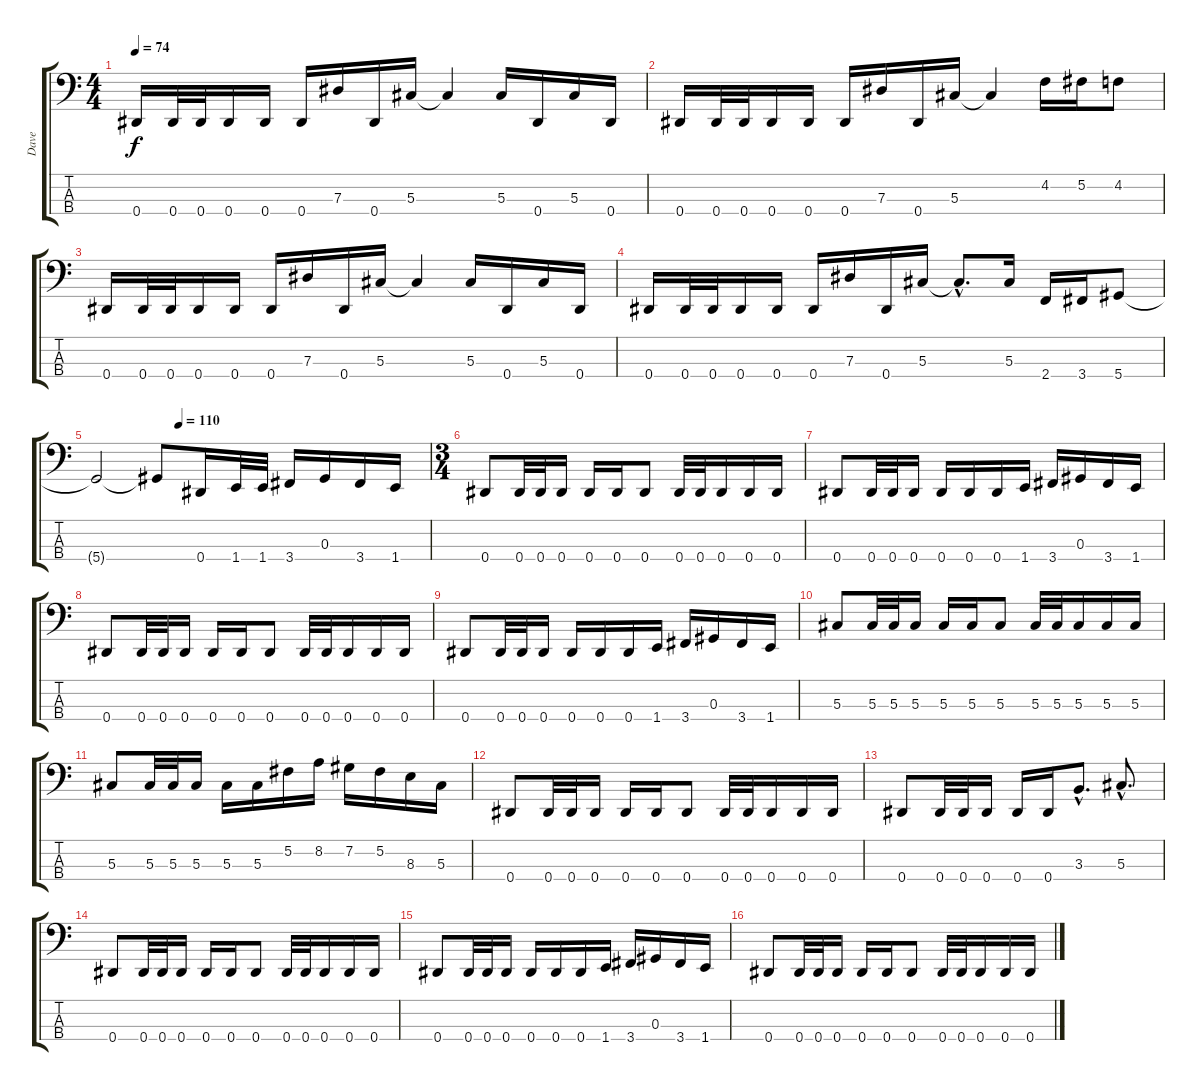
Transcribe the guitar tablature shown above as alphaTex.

\track ("Dave" "Dave") {instrument electricbasspick}
\staff {score tabs}
\tuning (Gb2 Db2 Ab1 Eb1) {hide}
\ts (4 4)
\tempo 74
\clef f4
\ks c
0.4.16{dy f} 0.4.32 0.4.32 0.4.16 0.4.16 0.4.16 7.3.16 0.4.16 5.3.16 5.3{t}.4 5.3.16 0.4.16 5.3.16 0.4.16 |
0.4.16 0.4.32 0.4.32 0.4.16 0.4.16 0.4.16 7.3.16 0.4.16 5.3.16 5.3{t}.4 4.2.16 5.2.16 4.2.8 |
0.4.16 0.4.32 0.4.32 0.4.16 0.4.16 0.4.16 7.3.16 0.4.16 5.3.16 5.3{t}.4 5.3.16 0.4.16 5.3.16 0.4.16 |
0.4.16 0.4.32 0.4.32 0.4.16 0.4.16 0.4.16 7.3.16 0.4.16 5.3.16 5.3{hac t}.8{d} 5.3.16 2.4.16 3.4.16 5.4.8 |
\tempo (110 0.25)
5.4{t}.2 5.4{t}.8 0.4.16 1.4.32 1.4.32 3.4.16 0.3.16 3.4.16 1.4.16 |
\ts (3 4)
0.4.8 0.4.32 0.4.32 0.4.16 0.4.16 0.4.16 0.4.8 0.4.32 0.4.32 0.4.16 0.4.16 0.4.16 |
0.4.8 0.4.32 0.4.32 0.4.16 0.4.16 0.4.16 0.4.16 1.4.16 3.4.16 0.3.16 3.4.16 1.4.16 |
0.4.8 0.4.32 0.4.32 0.4.16 0.4.16 0.4.16 0.4.8 0.4.32 0.4.32 0.4.16 0.4.16 0.4.16 |
0.4.8 0.4.32 0.4.32 0.4.16 0.4.16 0.4.16 0.4.16 1.4.16 3.4.16 0.3.16 3.4.16 1.4.16 |
5.3.8 5.3.32 5.3.32 5.3.16 5.3.16 5.3.16 5.3.8 5.3.32 5.3.32 5.3.16 5.3.16 5.3.16 |
5.3.8 5.3.32 5.3.32 5.3.16 5.3.16 5.3.16 5.2.16 8.2.16 7.2.16 5.2.16 8.3.16 5.3.16 |
0.4.8 0.4.32 0.4.32 0.4.16 0.4.16 0.4.16 0.4.8 0.4.32 0.4.32 0.4.16 0.4.16 0.4.16 |
0.4.8 0.4.32 0.4.32 0.4.16 0.4.16 0.4.16 3.3{hac}.8{d} 5.3{hac}.8{d} |
0.4.8 0.4.32 0.4.32 0.4.16 0.4.16 0.4.16 0.4.8 0.4.32 0.4.32 0.4.16 0.4.16 0.4.16 |
0.4.8 0.4.32 0.4.32 0.4.16 0.4.16 0.4.16 0.4.16 1.4.16 3.4.16 0.3.16 3.4.16 1.4.16 |
0.4.8 0.4.32 0.4.32 0.4.16 0.4.16 0.4.16 0.4.8 0.4.32 0.4.32 0.4.16 0.4.16 0.4.16
